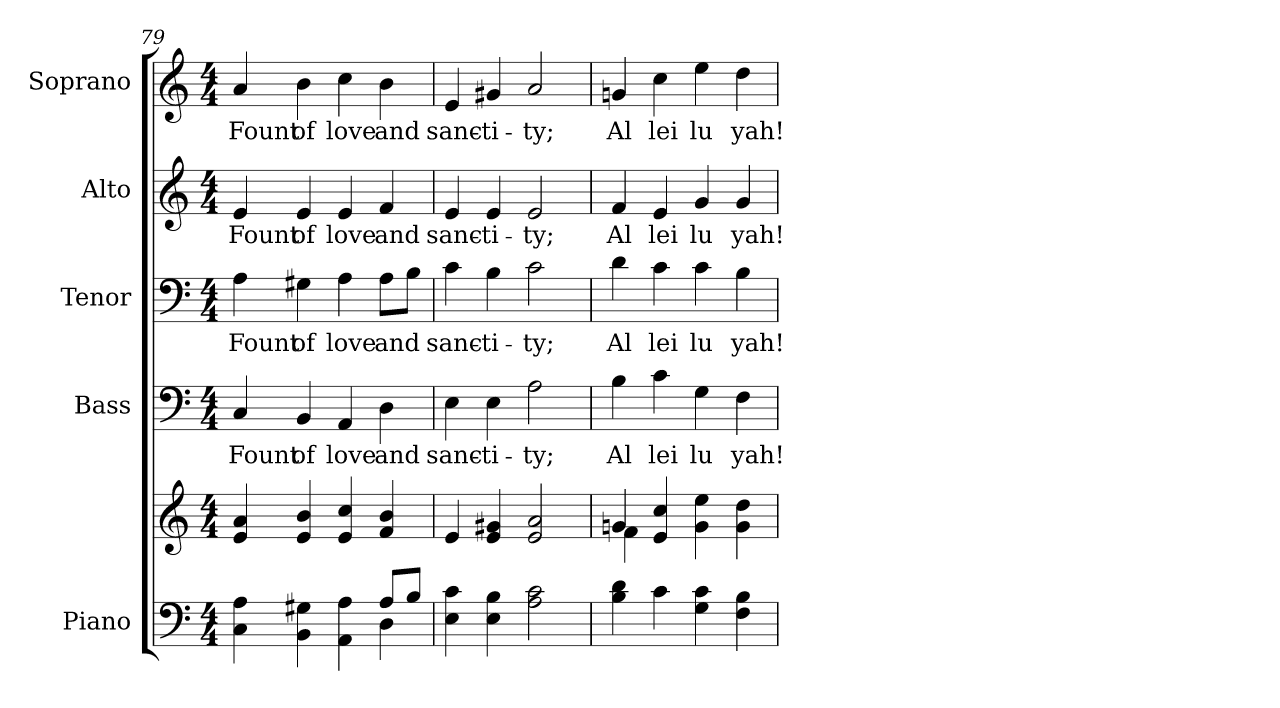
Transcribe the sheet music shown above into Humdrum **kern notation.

**kern	**kern	**kern	**text	**kern	**text	**kern	**text	**kern	**text
*part5	*part5	*part4	*part4	*part3	*part3	*part2	*part2	*part1	*part1
*staff6	*staff5	*staff4	*staff4	*staff3	*staff3	*staff2	*staff2	*staff1	*staff1
*I"Piano	*	*I"Bass	*	*I"Tenor	*	*I"Alto	*	*I"Soprano	*
*I'Pno.	*	*I'B.	*	*I'T.	*	*I'A.	*	*I'S.	*
!!LO:PB:g=z
*clefF4	*clefG2	*clefF4	*	*clefF4	*	*clefG2	*	*clefG2	*
*k[]	*k[]	*k[]	*	*k[]	*	*k[]	*	*k[]	*
*C:	*C:	*C:	*	*C:	*	*C:	*	*C:	*
*M4/4	*M4/4	*M4/4	*	*M4/4	*	*M4/4	*	*M4/4	*
=79	=79	=79	=79	=79	=79	=79	=79	=79	=79
*^	*	*	*	*	*	*	*	*	*
!	!	!	!	!LO:LY:b:color=#000000	!	!	!	!	!	!
!	!	!	!	!	!	!LO:LY:b:color=#000000	!	!	!	!
!	!	!	!	!	!	!	!	!LO:LY:b:color=#000000	!	!
!	!	!	!	!	!	!	!	!	!	!LO:LY:b:color=#000000
4Ci\ 4Ai	2ryy	4ei/ 4ai	4Ci/	Fount	4Ai\	Fount	4ei/	Fount	4ai/	Fount
!	!	!	!	!LO:LY:b:color=#000000	!	!	!	!	!	!
!	!	!	!	!	!	!LO:LY:b:color=#000000	!	!	!	!
!	!	!	!	!	!	!	!	!LO:LY:b:color=#000000	!	!
!	!	!	!	!	!	!	!	!	!	!LO:LY:b:color=#000000
4BBi\ 4G#Xi	.	4ei/ 4bi	4BBi/	of	4G#Xi\	of	4ei/	of	4bi\	of
!	!	!	!	!LO:LY:b:color=#000000	!	!	!	!	!	!
!	!	!	!	!	!	!LO:LY:b:color=#000000	!	!	!	!
!	!	!	!	!	!	!	!	!LO:LY:b:color=#000000	!	!
!	!	!	!	!	!	!	!	!	!	!LO:LY:b:color=#000000
4AAi\ 4Ai	4ryy	4ei/ 4cci	4AAi/	love	4Ai\	love	4ei/	love	4cci\	love
!	!	!	!	!LO:LY:b:color=#000000	!	!	!	!	!	!
!	!	!	!	!	!	!LO:LY:b:color=#000000	!	!	!	!
!	!	!	!	!	!	!	!	!LO:LY:b:color=#000000	!	!
!	!	!	!	!	!	!	!	!	!	!LO:LY:b:color=#000000
8Ai/L	4Di\	4fi/ 4bi	4Di\	and	8Ai\L	and	4fi/	and	4bi\	and
8Bi/J	.	.	.	.	8Bi\J	.	.	.	.	.
*v	*v	*	*	*	*	*	*	*	*	*
=80	=80	=80	=80	=80	=80	=80	=80	=80	=80
!	!	!	!LO:LY:b:color=#000000	!	!	!	!	!	!
!	!	!	!	!	!LO:LY:b:color=#000000	!	!	!	!
!	!	!	!	!	!	!	!LO:LY:b:color=#000000	!	!
!	!	!	!	!	!	!	!	!	!LO:LY:b:color=#000000
4Ei\ 4ci	4ei/	4Ei\	sanc-	4ci\	sanc-	4ei/	sanc-	4ei/	sanc-
!	!	!	!LO:LY:b:color=#000000	!	!	!	!	!	!
!	!	!	!	!	!LO:LY:b:color=#000000	!	!	!	!
!	!	!	!	!	!	!	!LO:LY:b:color=#000000	!	!
!	!	!	!	!	!	!	!	!	!LO:LY:b:color=#000000
4Ei\ 4Bi	4ei/ 4g#Xi	4Ei\	-ti-	4Bi\	-ti-	4ei/	-ti-	4g#Xi/	-ti-
!	!	!	!LO:LY:b:color=#000000	!	!	!	!	!	!
!	!	!	!	!	!LO:LY:b:color=#000000	!	!	!	!
!	!	!	!	!	!	!	!LO:LY:b:color=#000000	!	!
!	!	!	!	!	!	!	!	!	!LO:LY:b:color=#000000
2Ai\ 2ci	2ei/ 2ai	2Ai\	-ty;	2ci\	-ty;	2ei/	-ty;	2ai/	-ty;
!!LO:PB:g=z
=81	=81	=81	=81	=81	=81	=81	=81	=81	=81
*	*^	*	*	*	*	*	*	*	*
!	!	!	!	!LO:LY:b:color=#000000	!	!	!	!	!	!
!	!	!	!	!	!	!LO:LY:b:color=#000000	!	!	!	!
!	!	!	!	!	!	!	!	!LO:LY:b:color=#000000	!	!
!	!	!	!	!	!	!	!	!	!	!LO:LY:b:color=#000000
4Bi\ 4di	4gni/	4fi\	4Bi\	Al	4di\	Al	4fi/	Al	4gni/	Al
!	!	!	!	!LO:LY:b:color=#000000	!	!	!	!	!	!
!	!	!	!	!	!	!LO:LY:b:color=#000000	!	!	!	!
!	!	!	!	!	!	!	!	!LO:LY:b:color=#000000	!	!
!	!	!	!	!	!	!	!	!	!	!LO:LY:b:color=#000000
4ci\	4ei/ 4cci	4ryy	4ci\	lei	4ci\	lei	4ei/	lei	4cci\	lei
!	!	!	!	!LO:LY:b:color=#000000	!	!	!	!	!	!
!	!	!	!	!	!	!LO:LY:b:color=#000000	!	!	!	!
!	!	!	!	!	!	!	!	!LO:LY:b:color=#000000	!	!
!	!	!	!	!	!	!	!	!	!	!LO:LY:b:color=#000000
4Gi\ 4ci	4gi\ 4eei	2ryy	4Gi\	lu	4ci\	lu	4gi/	lu	4eei\	lu
!	!	!	!	!LO:LY:b:color=#000000	!	!	!	!	!	!
!	!	!	!	!	!	!LO:LY:b:color=#000000	!	!	!	!
!	!	!	!	!	!	!	!	!LO:LY:b:color=#000000	!	!
!	!	!	!	!	!	!	!	!	!	!LO:LY:b:color=#000000
4Fi\ 4Bi	4gi\ 4ddi	.	4Fi\	yah!	4Bi\	yah!	4gi/	yah!	4ddi\	yah!
*	*v	*v	*	*	*	*	*	*	*	*
=	=	=	=	=	=	=	=	=	=
*-	*-	*-	*-	*-	*-	*-	*-	*-	*-
